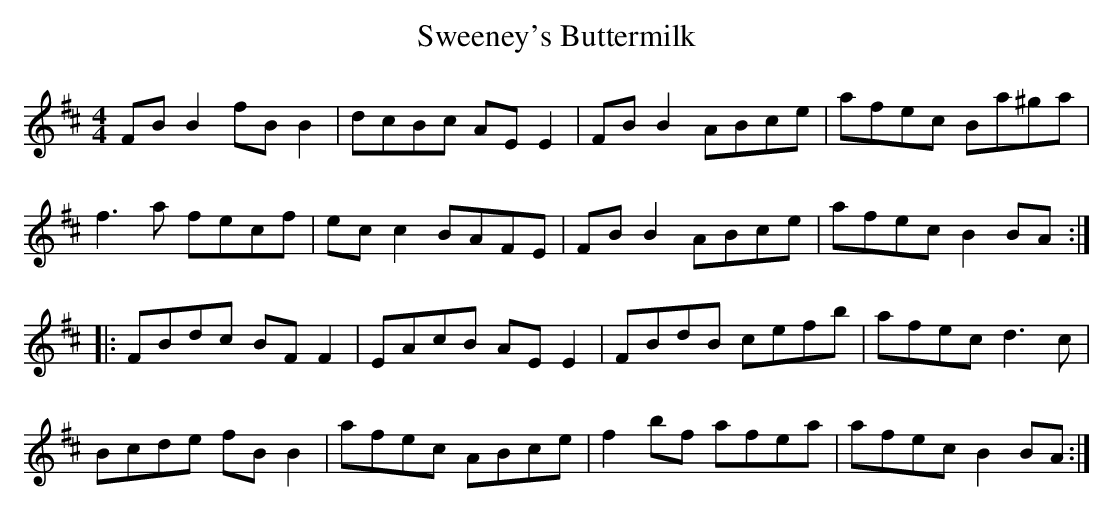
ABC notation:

X:1
T:Sweeney's Buttermilk
M:4/4
L:1/8
K:Bmin
FB B2 fB B2 | dcBc AE E2 | FB B2 ABce | afec Ba^ga |
f3 a fecf | ec c2 BAFE | FB B2 ABce | afec B2 BA ::
FBdc BF F2 | EAcB AE E2 | FBdB cefb | afec d3 c |
Bcde fB B2 | afec ABce | f2 bf afea | afec B2 BA :|
